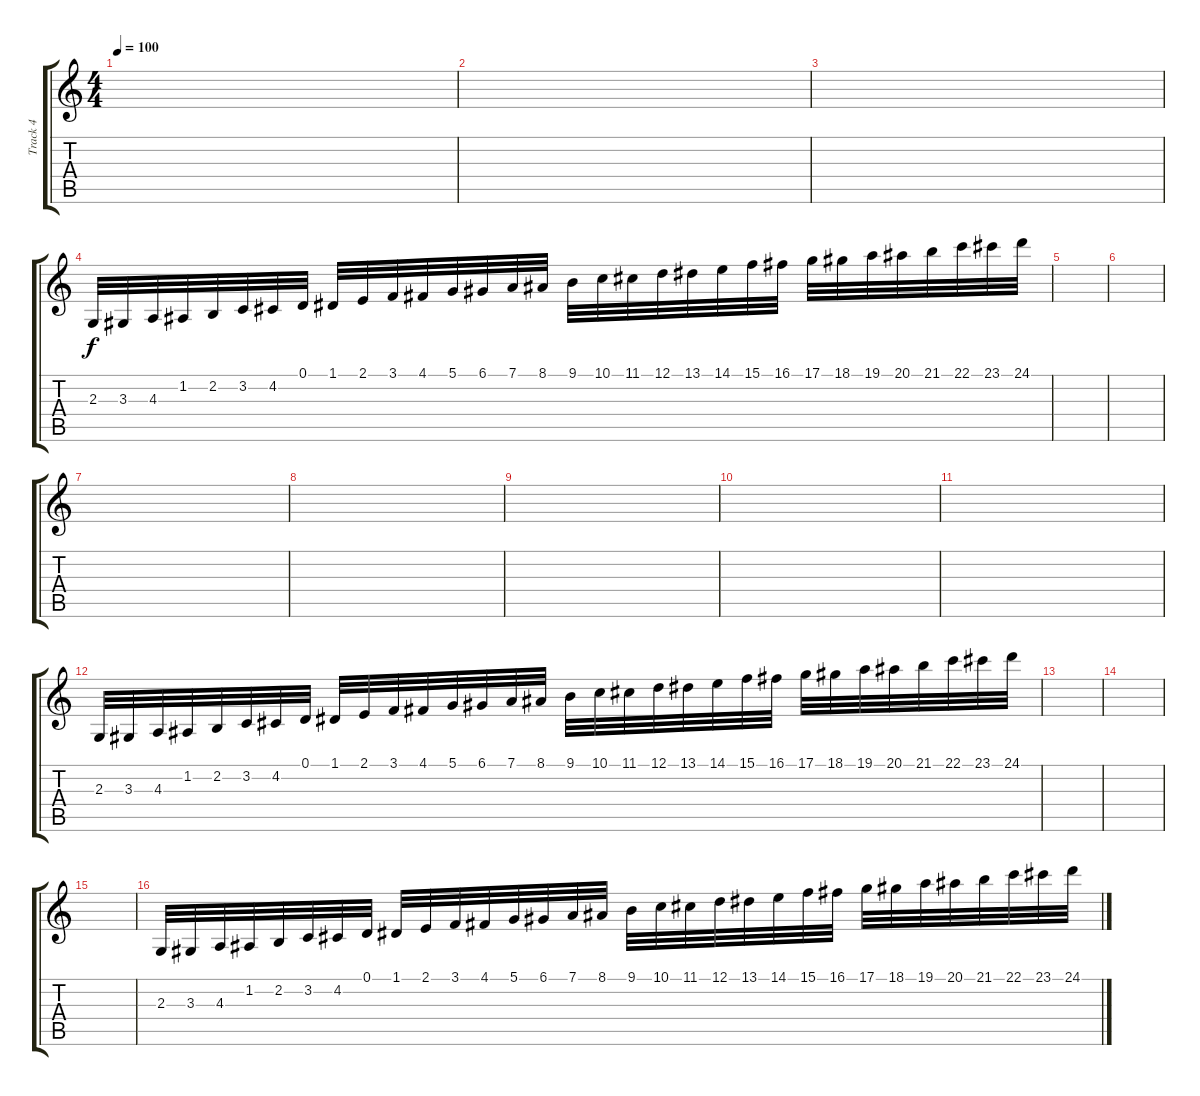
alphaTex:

\track ("Track 4" "Track 4") {instrument pad7halo}
\staff {score tabs}
\tuning (D4 A3 F3 C3 G2 C2) {hide}
\ts (4 4)
\tempo 100
\clef g2
\ks c
|
|
|
2.3.32 3.3.32 4.3.32 1.2.32 2.2.32 3.2.32 4.2.32 0.1.32 1.1.32 2.1.32 3.1.32 4.1.32 5.1.32 6.1.32 7.1.32 8.1.32 9.1.32 10.1.32 11.1.32 12.1.32 13.1.32 14.1.32 15.1.32 16.1.32 17.1.32 18.1.32 19.1.32 20.1.32 21.1.32 22.1.32 23.1.32 24.1.32 |
|
|
|
|
|
|
|
2.3.32 3.3.32 4.3.32 1.2.32 2.2.32 3.2.32 4.2.32 0.1.32 1.1.32 2.1.32 3.1.32 4.1.32 5.1.32 6.1.32 7.1.32 8.1.32 9.1.32 10.1.32 11.1.32 12.1.32 13.1.32 14.1.32 15.1.32 16.1.32 17.1.32 18.1.32 19.1.32 20.1.32 21.1.32 22.1.32 23.1.32 24.1.32 |
|
|
|
2.3.32 3.3.32 4.3.32 1.2.32 2.2.32 3.2.32 4.2.32 0.1.32 1.1.32 2.1.32 3.1.32 4.1.32 5.1.32 6.1.32 7.1.32 8.1.32 9.1.32 10.1.32 11.1.32 12.1.32 13.1.32 14.1.32 15.1.32 16.1.32 17.1.32 18.1.32 19.1.32 20.1.32 21.1.32 22.1.32 23.1.32 24.1.32
